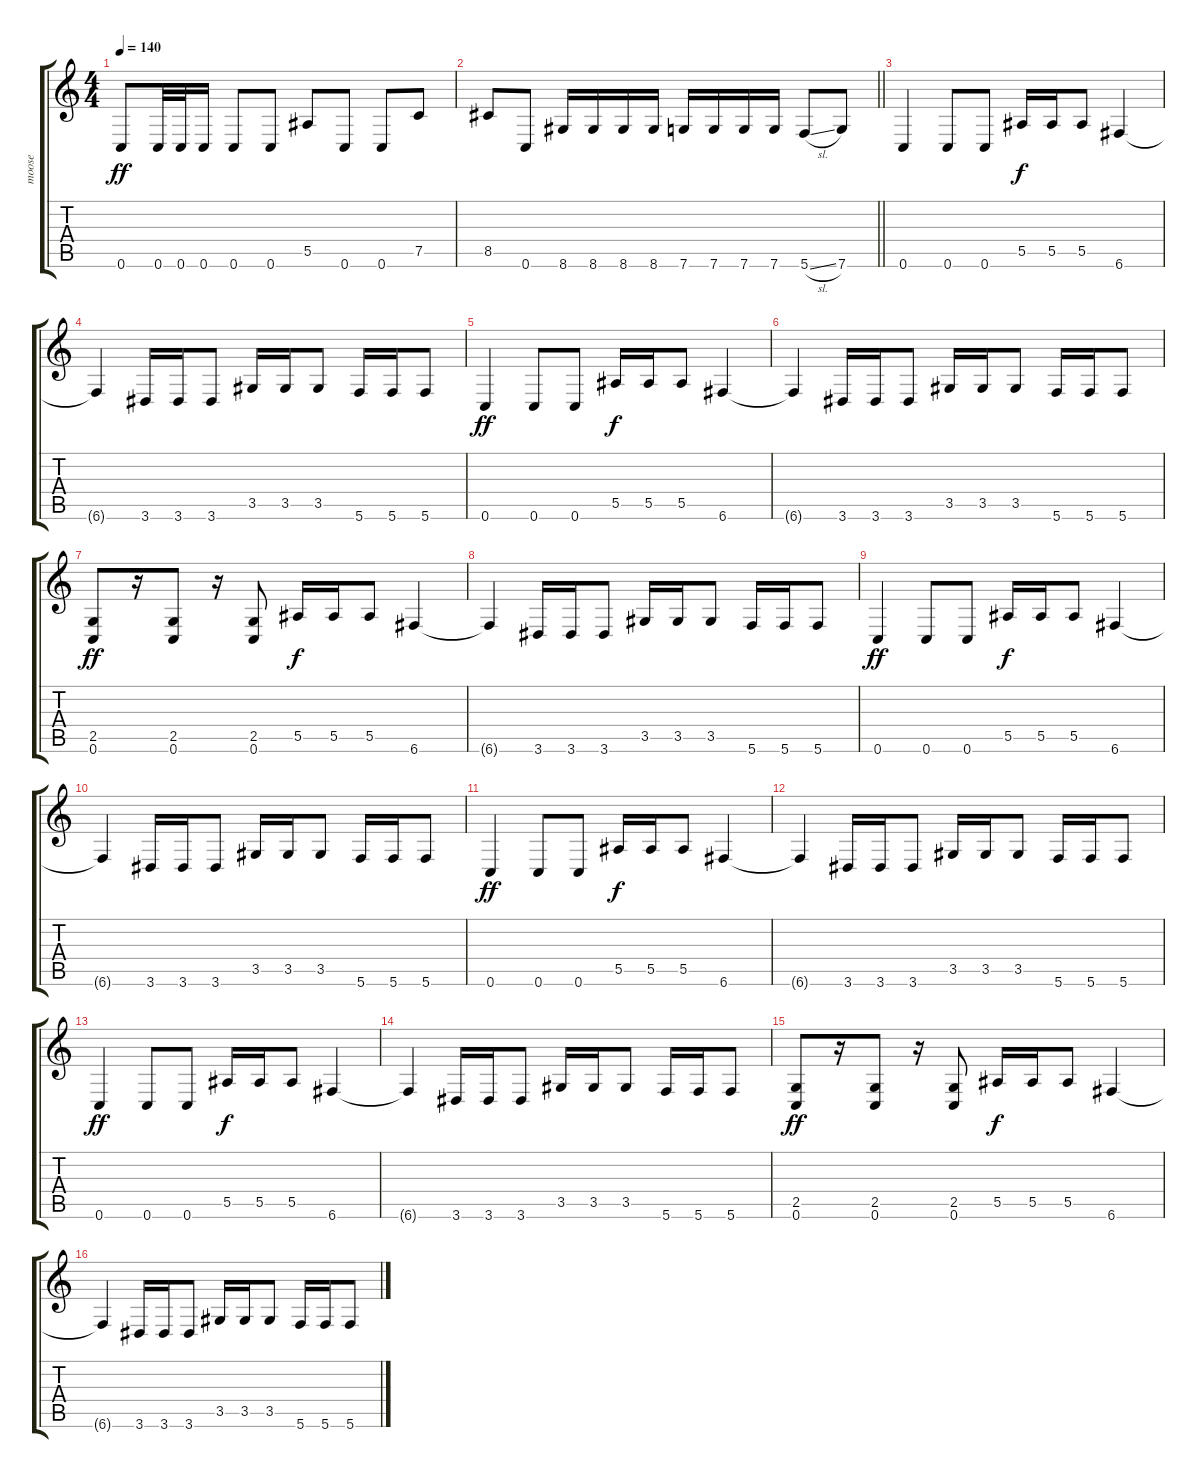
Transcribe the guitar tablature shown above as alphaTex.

\track ("moose" "moose") {solo instrument slapbass1}
\staff {score tabs}
\tuning (C4 G3 Eb3 Bb2 F2 C2) {hide}
\ts (4 4)
\tempo 140
\clef g2
\ks c
0.6.8{dy ff} 0.6.32 0.6.32 0.6.16 0.6.8 0.6.8 5.5.8 0.6.8 0.6.8 7.5.8 |
\barLineRight lightlight
8.5.8 0.6.8 8.6.16 8.6.16 8.6.16 8.6.16 7.6.16 7.6.16 7.6.16 7.6.16 5.6{sl}.8 7.6.8 |
0.6.4 0.6.8 0.6.8 5.5.16{dy f} 5.5.16 5.5.8 6.6.4 |
6.6{t}.4 3.6.16 3.6.16 3.6.8 3.5.16 3.5.16 3.5.8 5.6.16 5.6.16 5.6.8 |
0.6.4{dy ff} 0.6.8 0.6.8 5.5.16{dy f} 5.5.16 5.5.8 6.6.4 |
6.6{t}.4 3.6.16 3.6.16 3.6.8 3.5.16 3.5.16 3.5.8 5.6.16 5.6.16 5.6.8 |
(2.5 0.6).8{dy ff} r.16 (2.5 0.6).8 r.16 (2.5 0.6).8 5.5.16{dy f} 5.5.16 5.5.8 6.6.4 |
6.6{t}.4 3.6.16 3.6.16 3.6.8 3.5.16 3.5.16 3.5.8 5.6.16 5.6.16 5.6.8 |
0.6.4{dy ff} 0.6.8 0.6.8 5.5.16{dy f} 5.5.16 5.5.8 6.6.4 |
6.6{t}.4 3.6.16 3.6.16 3.6.8 3.5.16 3.5.16 3.5.8 5.6.16 5.6.16 5.6.8 |
0.6.4{dy ff} 0.6.8 0.6.8 5.5.16{dy f} 5.5.16 5.5.8 6.6.4 |
6.6{t}.4 3.6.16 3.6.16 3.6.8 3.5.16 3.5.16 3.5.8 5.6.16 5.6.16 5.6.8 |
0.6.4{dy ff} 0.6.8 0.6.8 5.5.16{dy f} 5.5.16 5.5.8 6.6.4 |
6.6{t}.4 3.6.16 3.6.16 3.6.8 3.5.16 3.5.16 3.5.8 5.6.16 5.6.16 5.6.8 |
(2.5 0.6).8{dy ff} r.16 (2.5 0.6).8 r.16 (2.5 0.6).8 5.5.16{dy f} 5.5.16 5.5.8 6.6.4 |
6.6{t}.4 3.6.16 3.6.16 3.6.8 3.5.16 3.5.16 3.5.8 5.6.16 5.6.16 5.6.8
